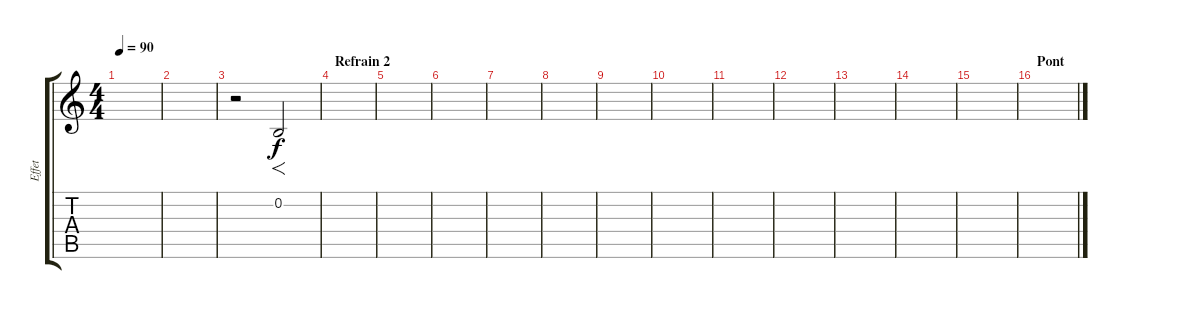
\track ("Effet" "Effet") {instrument reversecymbal}
\staff {score tabs}
\tuning (E4 B3 G3 D3 A2 E2) {hide}
\ts (4 4)
\tempo 90
\clef g2
\ks c
|
|
r.2 0.2.2{f} |
\section ("" "Refrain 2")
|
|
|
|
|
|
|
|
|
|
|
|
\section ("" "Pont")
